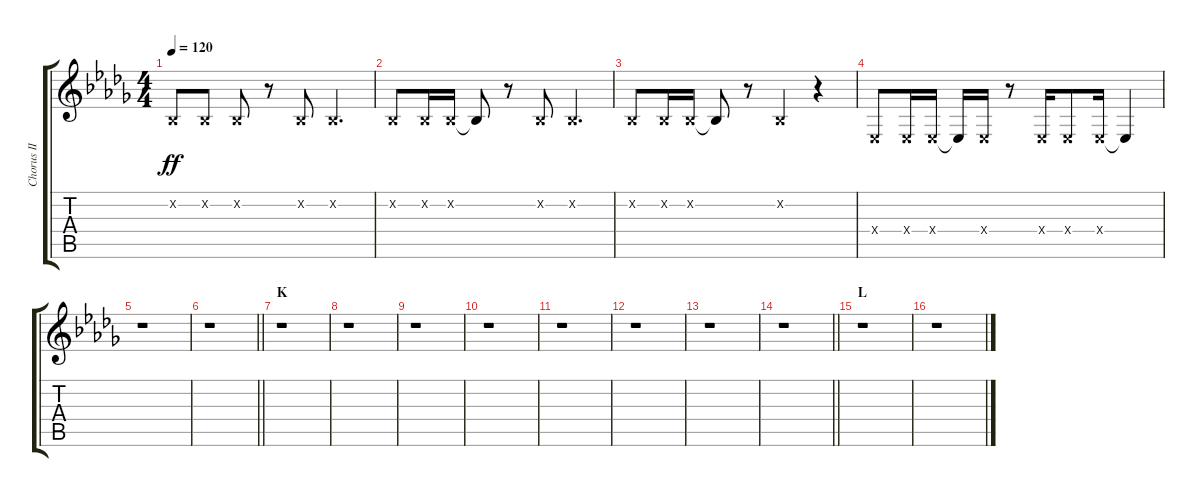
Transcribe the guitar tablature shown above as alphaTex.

\track ("Chorus II" "Chorus II") {instrument voiceoohs}
\staff {score tabs}
\tuning (Eb4 Bb3 Gb3 Db3 Ab2 Db2) {hide}
\ts (4 4)
\tempo 120
\clef g2
\ks db
0.2{x}.8{dy ff} 0.2{x}.8 0.2{x}.8 r.8 0.2{x}.8 0.2{x}.4{d} |
0.2{x}.8 0.2{x}.16 0.2{x}.16 0.2{t}.8 r.8 0.2{x}.8 0.2{x}.4{d} |
0.2{x}.8 0.2{x}.16 0.2{x}.16 0.2{t}.8 r.8 0.2{x}.4 r.4 |
2.4{x}.8 2.4{x}.16 2.4{x}.16 2.4{t}.16 2.4{x}.16 r.8 2.4{x}.16 2.4{x}.8 2.4{x}.16 2.4{t}.4 |
r.1 |
\barLineRight lightlight
r.1 |
\section ("" "K")
r.1 |
r.1 |
r.1 |
r.1 |
r.1 |
r.1 |
r.1 |
\barLineRight lightlight
r.1 |
\section ("" "L")
r.1 |
r.1
